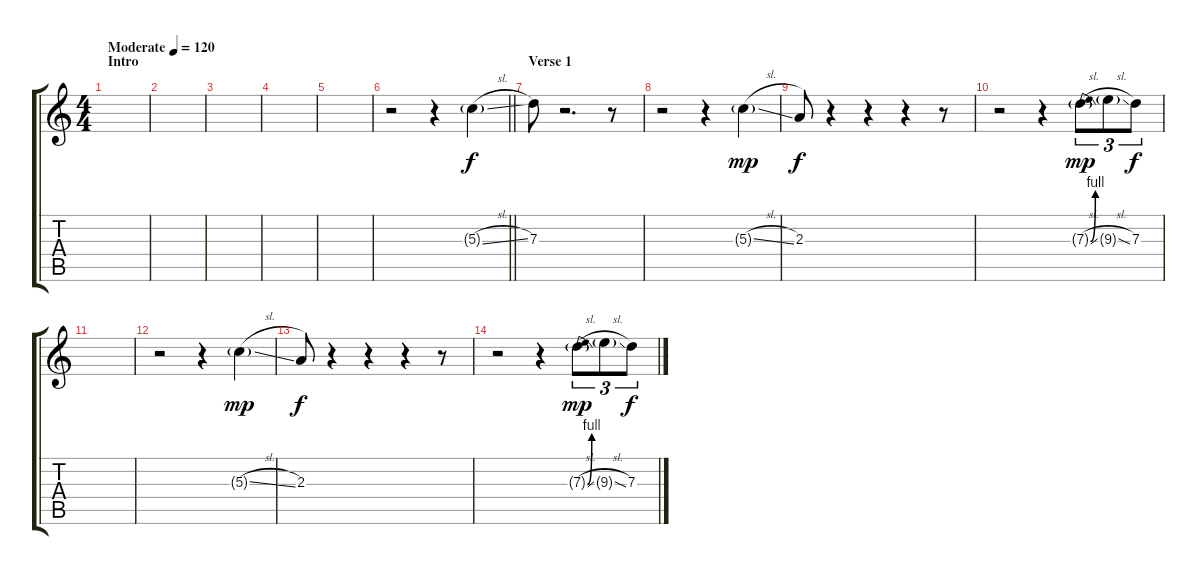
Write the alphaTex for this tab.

\track "" {instrument overdrivenguitar}
\staff {score tabs}
\tuning (E4 B3 G3 D3 A2 E2) {hide}
\ts (4 4)
\section ("" "Intro")
\tempo (120 "Moderate")
\clef g2
\ks c
|
|
|
|
|
\barLineRight lightlight
r.2 r.4 5.3{sl g}.4 |
\section ("" "Verse 1")
7.3.8{dy f} r.2{d} r.8 |
r.2 r.4 5.3{sl g}.4{dy mp} |
2.3.8{dy f} r.4 r.4 r.4 r.8 |
r.2 r.4 7.3{be (bend 0 0 60 4) sl g}.8{tu (3 2) dy mp} 9.3{sl g}.8{tu (3 2)} 7.3.8{tu (3 2) dy f} |
|
r.2 r.4 5.3{sl g}.4{dy mp} |
2.3.8{dy f} r.4 r.4 r.4 r.8 |
r.2 r.4 7.3{be (bend 0 0 60 4) sl g}.8{tu (3 2) dy mp} 9.3{sl g}.8{tu (3 2)} 7.3.8{tu (3 2) dy f}
